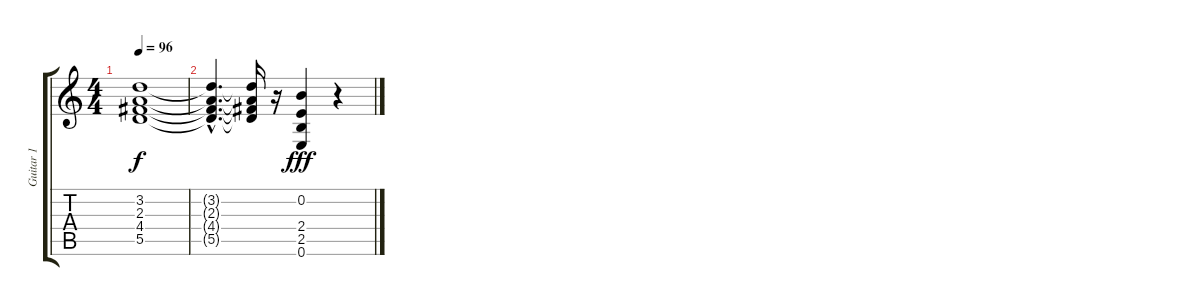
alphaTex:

\track ("Guitar 1" "Guitar 1") {instrument distortionguitar}
\staff {score tabs}
\tuning (E4 B3 G3 D3 A2 E2) {hide}
\ts (4 4)
\tempo 96
\clef g2
\ks c
(3.2{t} 2.3{t} 4.4{t} 5.5{t}).1{dy f} |
(3.2{hac t} 2.3{hac t} 4.4{hac t} 5.5{hac t}).4{d} (3.2{t} 2.3{t} 4.4{t} 5.5{t}).16 r.16 (0.2 2.4 2.5 0.6).4{dy fff} r.4
